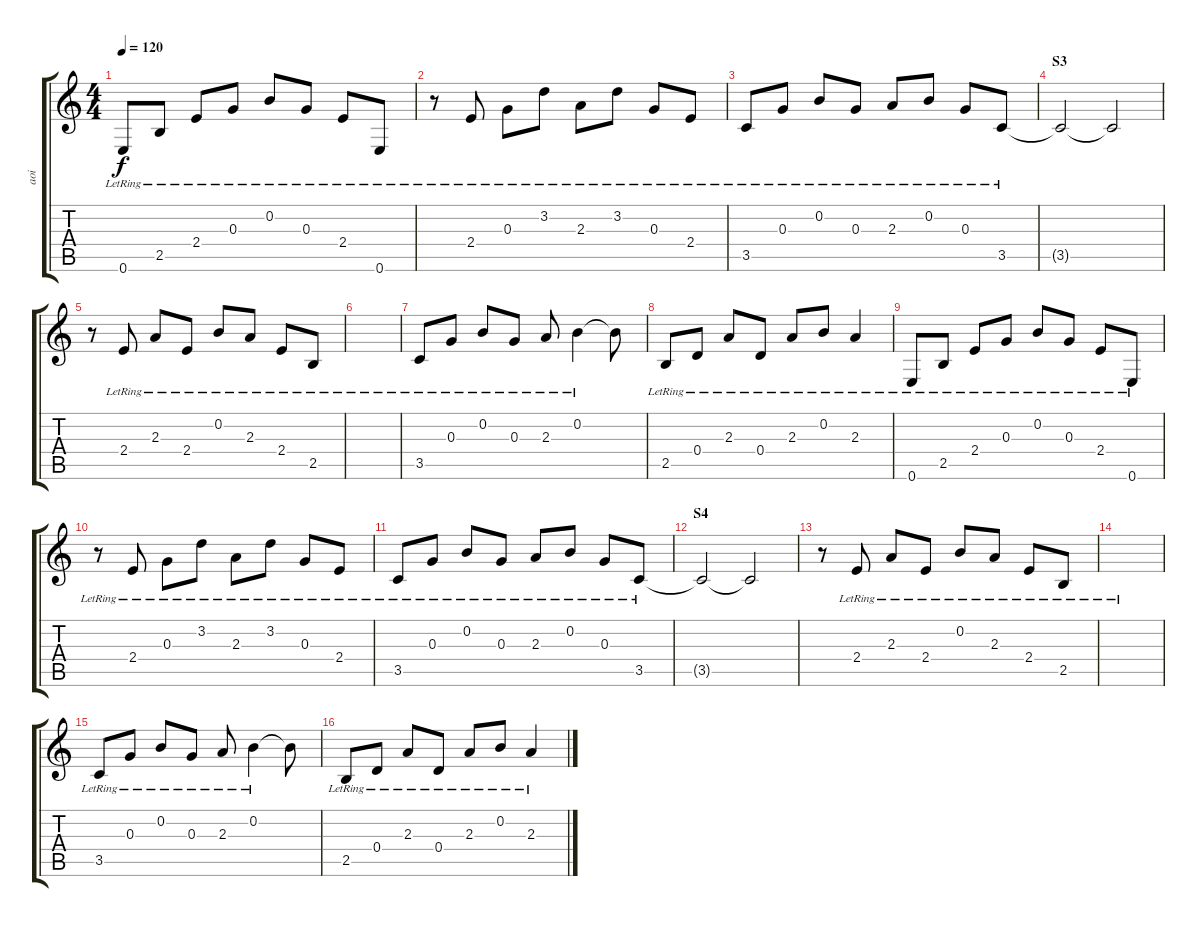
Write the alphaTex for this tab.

\track ("aoi " "aoi ") {instrument acousticguitarsteel}
\staff {score tabs}
\tuning (E4 B3 G3 D3 A2 E2) {hide}
\ts (4 4)
\tempo 120
\clef g2
\ks c
0.6{lr}.8{dy f} 2.5{lr}.8 2.4{lr}.8 0.3{lr}.8 0.2{lr}.8 0.3{lr}.8 2.4{lr}.8 0.6{lr}.8 |
r.8 2.4{lr}.8 0.3{lr}.8 3.2{lr}.8 2.3{lr}.8 3.2{lr}.8 0.3{lr}.8 2.4{lr}.8 |
3.5{lr}.8 0.3{lr}.8 0.2{lr}.8 0.3{lr}.8 2.3{lr}.8 0.2{lr}.8 0.3{lr}.8 3.5{lr}.8 |
\section ("" "S3")
3.5{t}.2 3.5{t}.2 |
r.8 2.4{lr}.8 2.3{lr}.8 2.4{lr}.8 0.2{lr}.8 2.3{lr}.8 2.4{lr}.8 2.5{lr}.8 |
|
3.5{lr}.8 0.3{lr}.8 0.2{lr}.8 0.3{lr}.8 2.3{lr}.8 0.2{lr}.4 0.2{t}.8 |
2.5{lr}.8 0.4{lr}.8 2.3{lr}.8 0.4{lr}.8 2.3{lr}.8 0.2{lr}.8 2.3{lr}.4 |
0.6{lr}.8 2.5{lr}.8 2.4{lr}.8 0.3{lr}.8 0.2{lr}.8 0.3{lr}.8 2.4{lr}.8 0.6{lr}.8 |
r.8 2.4{lr}.8 0.3{lr}.8 3.2{lr}.8 2.3{lr}.8 3.2{lr}.8 0.3{lr}.8 2.4{lr}.8 |
3.5{lr}.8 0.3{lr}.8 0.2{lr}.8 0.3{lr}.8 2.3{lr}.8 0.2{lr}.8 0.3{lr}.8 3.5{lr}.8 |
\section ("" "S4")
3.5{t}.2 3.5{t}.2 |
r.8 2.4{lr}.8 2.3{lr}.8 2.4{lr}.8 0.2{lr}.8 2.3{lr}.8 2.4{lr}.8 2.5{lr}.8 |
|
3.5{lr}.8 0.3{lr}.8 0.2{lr}.8 0.3{lr}.8 2.3{lr}.8 0.2{lr}.4 0.2{t}.8 |
2.5{lr}.8 0.4{lr}.8 2.3{lr}.8 0.4{lr}.8 2.3{lr}.8 0.2{lr}.8 2.3{lr}.4
